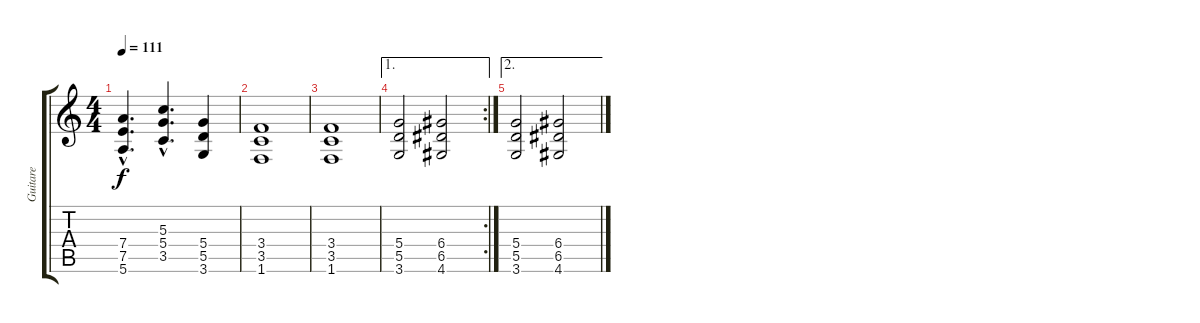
\track ("Guitare " "Guitare ") {instrument distortionguitar}
\staff {score tabs}
\tuning (E4 B3 G3 D3 A2 E2) {hide}
\ts (4 4)
\tempo 111
\clef g2
\ks c
(7.4{hac} 7.5{hac} 5.6{hac}).4{d dy f} (5.3{hac} 5.4{hac} 3.5{hac}).4{d} (5.4 5.5 3.6).4 |
(3.4 3.5 1.6).1 |
(3.4 3.5 1.6).1 |
\ae 1
\rc 2
(5.4 5.5 3.6).2 (6.4 6.5 4.6).2 |
\ae 2
(5.4 5.5 3.6).2 (6.4 6.5 4.6).2
